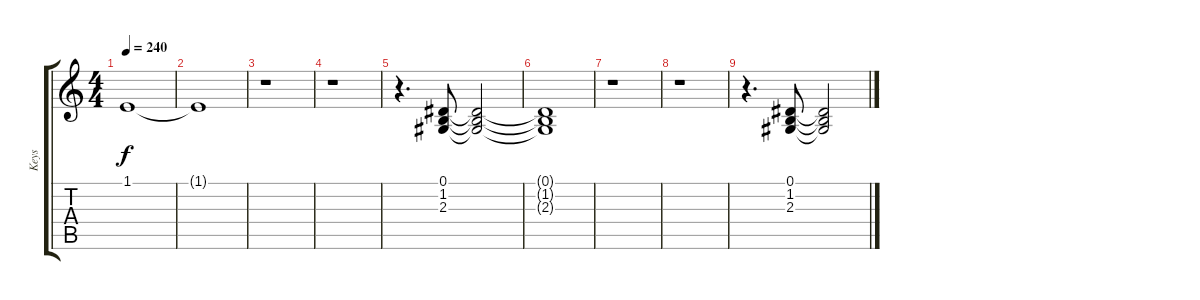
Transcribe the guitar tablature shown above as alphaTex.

\track ("Keys" "Keys") {instrument lead6voice}
\staff {score tabs}
\tuning (Eb4 Bb3 Gb3 Db3 Ab2 Eb2) {hide}
\ts (4 4)
\tempo 240
\clef g2
\ks c
1.1.1{dy f} |
1.1{t}.1 |
r.1 |
r.1 |
r.4{d} (0.1 1.2 2.3).8 (0.1{t} 1.2{t} 2.3{t}).2 |
(0.1{t} 1.2{t} 2.3{t}).1 |
r.1 |
r.1 |
r.4{d} (0.1 1.2 2.3).8 (0.1{t} 1.2{t} 2.3{t}).2
